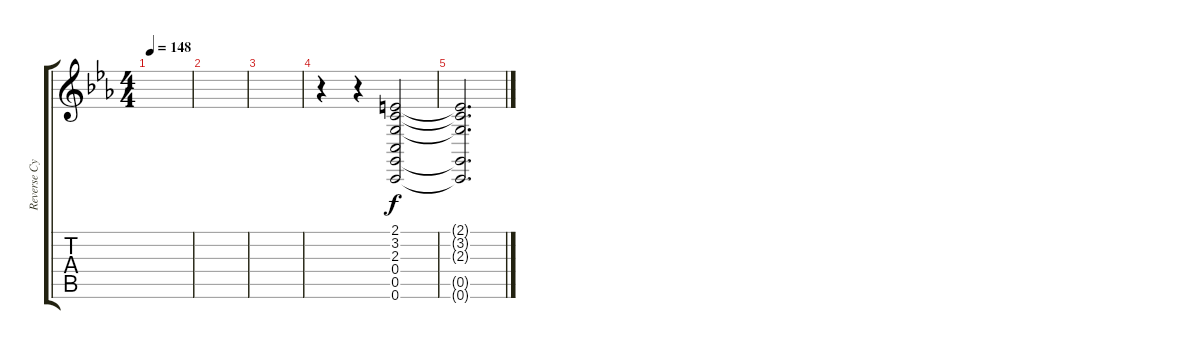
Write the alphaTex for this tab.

\track ("Reverse Cymbal" "Reverse Cy") {instrument reversecymbal}
\staff {score tabs}
\tuning (D4 A3 F3 C3 G2 C2) {hide}
\ts (4 4)
\tempo 148
\clef g2
\ks cminor
|
|
|
r.4 r.4 (2.1 3.2 2.3 0.4 0.5 0.6).2 |
(2.1{t} 3.2{t} 2.3{t} 0.5{t} 0.6{t}).2{d}
